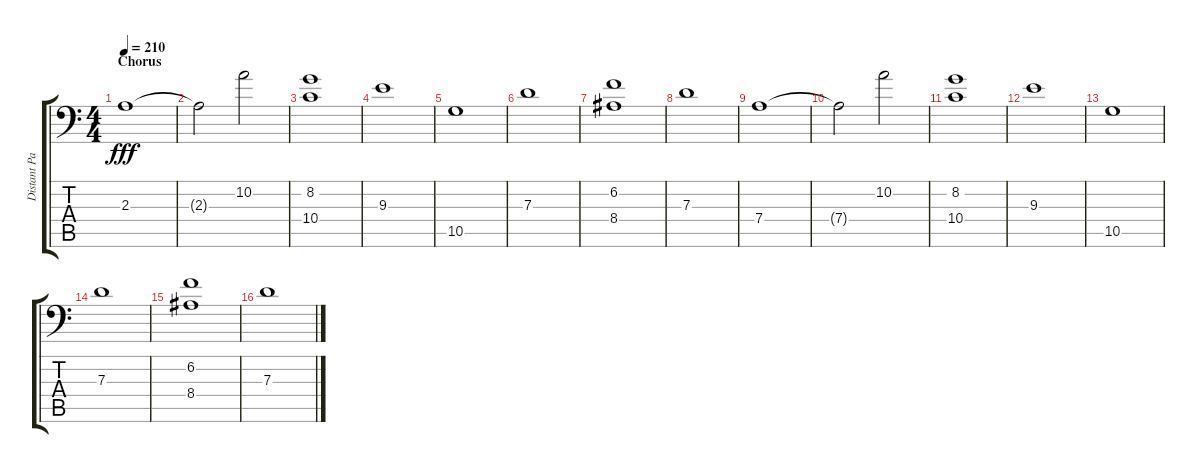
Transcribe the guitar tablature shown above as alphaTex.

\track ("Distant Pad Lead" "Distant Pa") {instrument pad8sweep}
\staff {score tabs}
\tuning (B8 B3 G3 D3 A2 C-1) {hide}
\ts (4 4)
\section ("" "Chorus")
\tempo 210
\clef f4
\ks c
2.3.1{dy fff} |
2.3{t}.2 10.2.2 |
(8.2 10.4).1 |
9.3.1 |
10.5.1 |
7.3.1 |
(6.2 8.4).1 |
7.3.1 |
7.4.1 |
7.4{t}.2 10.2.2 |
(8.2 10.4).1 |
9.3.1 |
10.5.1 |
7.3.1 |
(6.2 8.4).1 |
7.3.1
